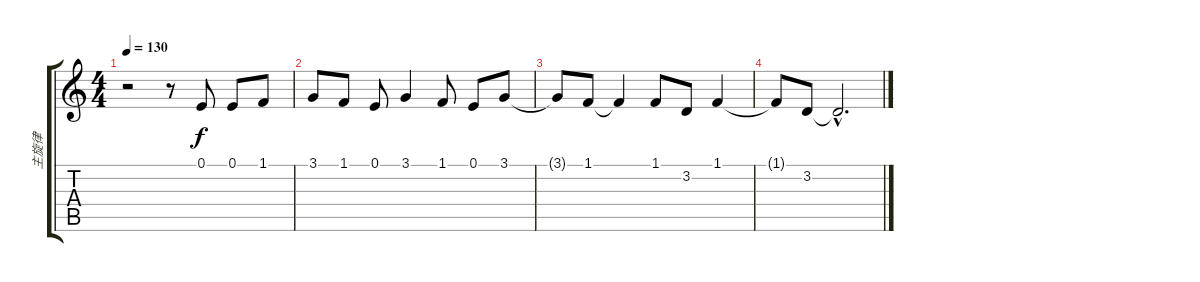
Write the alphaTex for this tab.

\track ("主旋律" "主旋律") {instrument synthvoice}
\staff {score tabs}
\tuning (E4 B3 G3 D3 A2 E2) {hide}
\ts (4 4)
\tempo 130
\clef g2
\ks c
r.2{dy f} r.8 0.1.8 0.1.8 1.1.8 |
3.1.8 1.1.8 0.1.8 3.1.4 1.1.8 0.1.8 3.1.8 |
3.1{t}.8 1.1.8 1.1{t}.4 1.1.8 3.2.8 1.1.4 |
1.1{t}.8 3.2.8 3.2{hac t}.2{d}
